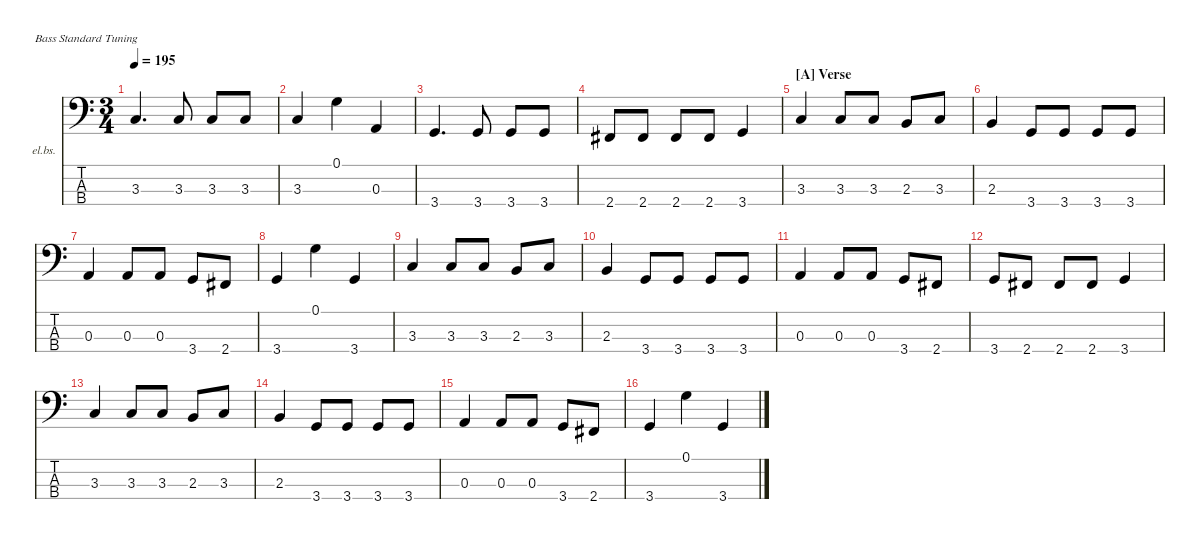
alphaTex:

\hideDynamics
\bracketExtendMode nobrackets
\firstSystemTrackNameOrientation horizontal
\track ("Bass" "el.bs.") {instrument electricbassfinger}
\staff {score tabs}
\tuning (G2 D2 A1 E1)
\ts (3 4)
\tempo 195
\clef f4
\ks aminor
3.3.4{d dy fff} 3.3.8{dy f} 3.3.8{dy fff} 3.3.8{dy f} |
3.3.4{dy fff} 0.1.4 0.3.4{dy f} |
3.4.4{d dy fff} 3.4.8{dy mf} 3.4.8{dy ff} 3.4.8{dy f} |
2.4{acc #}.8{dy fff} 2.4{acc #}.8{dy f} 2.4{acc #}.8{dy fff} 2.4{acc #}.8{dy f} 3.4.4{dy fff} |
\section ("A" "Verse")
3.3.4 3.3.8{dy ff} 3.3.8{dy mf} 2.3.8{dy fff} 3.3.8{dy mf} |
2.3.4{dy fff} 3.4.8{dy f} 3.4.8{dy mf} 3.4.8{dy ff} 3.4.8{dy mf} |
0.3.4{dy fff} 0.3.8{dy f} 0.3.8{dy mf} 3.4.8{dy ff} 2.4{acc #}.8{dy mf} |
3.4.4{dy fff} 0.1.4 3.4.4{dy ff} |
3.3.4{dy fff} 3.3.8{dy ff} 3.3.8{dy mf} 2.3.8{dy fff} 3.3.8{dy mf} |
2.3.4{dy fff} 3.4.8{dy f} 3.4.8{dy mf} 3.4.8{dy ff} 3.4.8{dy mf} |
0.3.4{dy fff} 0.3.8{dy f} 0.3.8{dy mf} 3.4.8{dy ff} 2.4{acc #}.8{dy mf} |
3.4.8{dy fff} 2.4{acc #}.8{dy mf} 2.4{acc #}.8{dy f} 2.4{acc #}.8{dy mp} 3.4.4{dy fff} |
3.3.4 3.3.8{dy ff} 3.3.8{dy mf} 2.3.8{dy fff} 3.3.8{dy mf} |
2.3.4{dy fff} 3.4.8{dy f} 3.4.8{dy mf} 3.4.8{dy ff} 3.4.8{dy mf} |
0.3.4{dy fff} 0.3.8{dy f} 0.3.8{dy mf} 3.4.8{dy ff} 2.4{acc #}.8{dy mf} |
3.4.4{dy fff} 0.1.4 3.4.4{dy ff}
